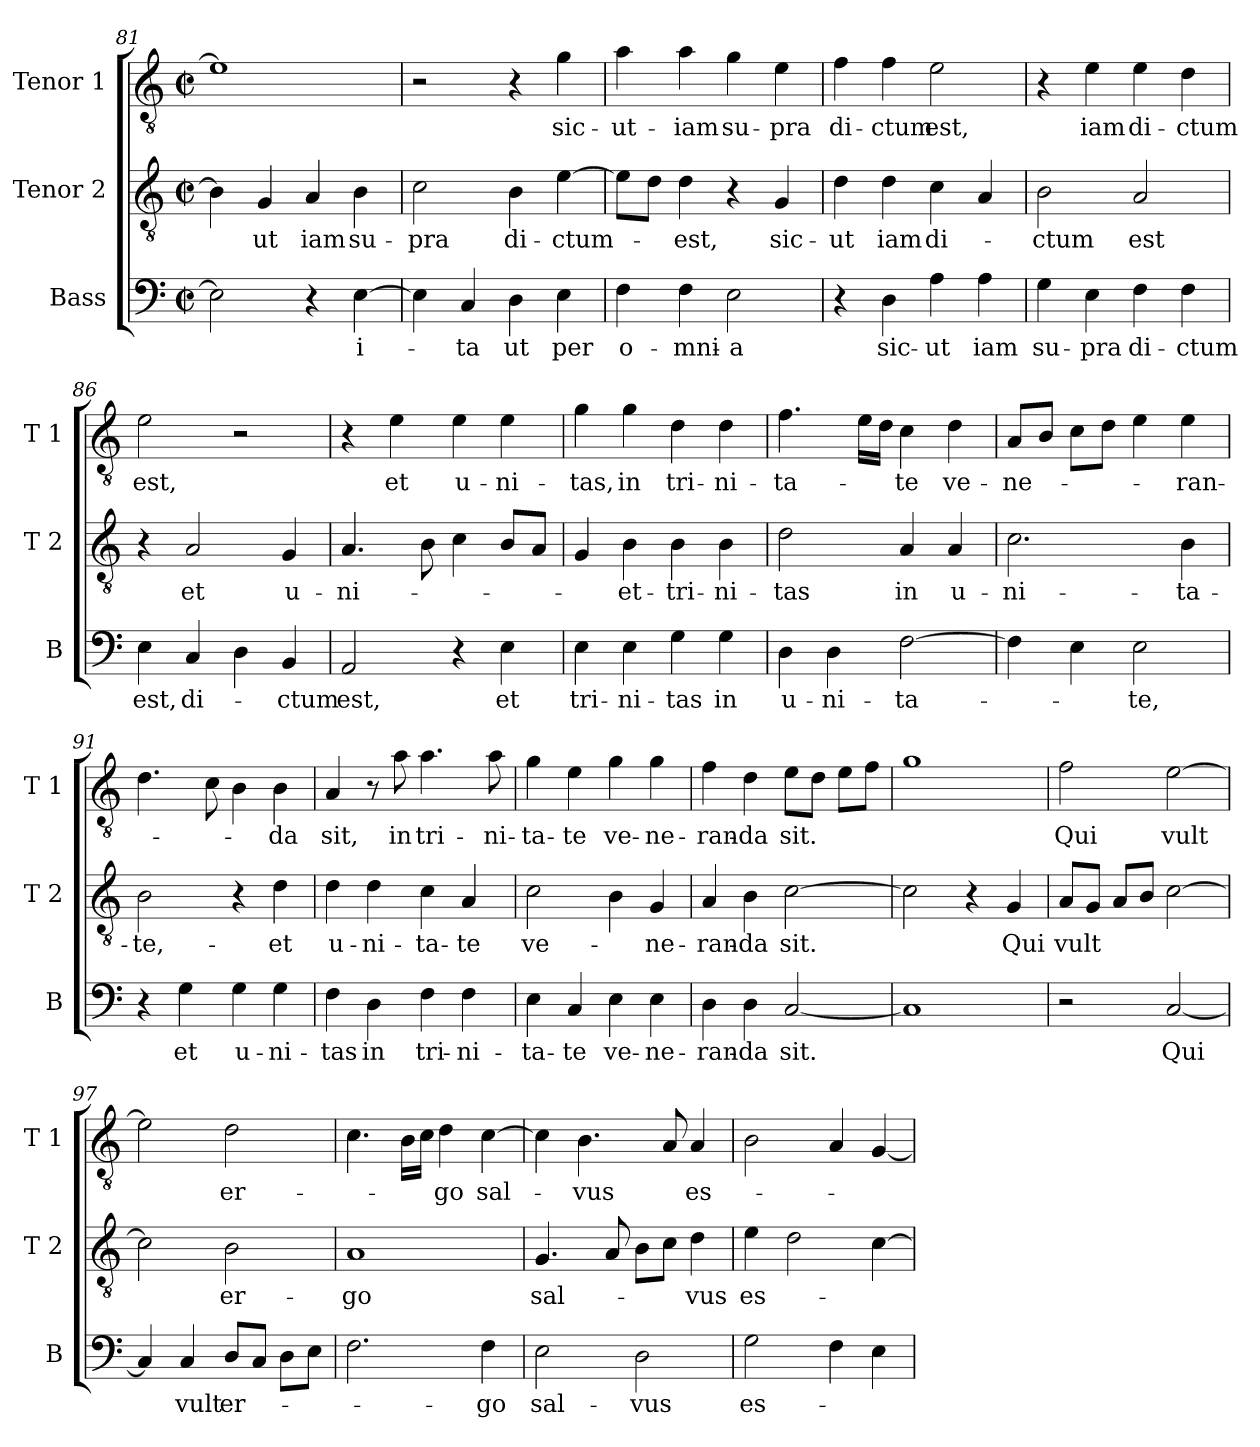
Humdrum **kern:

**kern	**text	**kern	**text	**kern	**text
*part3	*part3	*part2	*part2	*part1	*part1
*staff3	*staff3	*staff2	*staff2	*staff1	*staff1
*I"Bass	*	*I"Tenor 2	*	*I"Tenor 1	*
*I'B	*	*I'T 2	*	*I'T 1	*
*clefF4	*	*clefGv2	*	*clefGv2	*
*k[]	*	*k[]	*	*k[]	*
*C:	*	*C:	*	*C:	*
*M2/2	*	*M2/2	*	*M2/2	*
*met(c|)	*	*met(c|)	*	*met(c|)	*
=81	=81	=81	=81	=81	=81
2E\]	.	4B\]	.	1e]	.
!	!	!	!LO:LY:b	!	!
.	.	4G/	-ut	.	.
!	!	!	!LO:LY:b	!	!
4r	.	4A/	iam	.	.
!	!LO:LY:b	!	!LO:LY:b	!	!
[4E\	i-	4B\	su-	.	.
=82	=82	=82	=82	=82	=82
!	!	!	!LO:LY:b	!	!
4E\]	.	2c\	-pra	2r	.
!	!LO:LY:b	!	!	!	!
4C/	-ta	.	.	.	.
!	!LO:LY:b	!	!LO:LY:b	!	!
4D\	ut	4B\	di-	4r	.
!	!LO:LY:b	!	!LO:LY:b	!	!LO:LY:b
4E\	per	[4e\	-ctum-	4g\	sic-
=83	=83	=83	=83	=83	=83
!	!LO:LY:b	!	!	!	!LO:LY:b
4F\	o-	8e\L]	.	4a\	-ut-
.	.	8d\J	.	.	.
!	!LO:LY:b	!	!LO:LY:b	!	!LO:LY:b
4F\	-mni-	4d\	-est,	4a\	-iam
!	!LO:LY:b	!	!	!	!LO:LY:b
2E\	-a	4r	.	4g\	su-
!	!	!	!LO:LY:b	!	!LO:LY:b
.	.	4G/	sic-	4e\	-pra
=84	=84	=84	=84	=84	=84
!	!	!	!LO:LY:b	!	!LO:LY:b
4r	.	4d\	-ut	4f\	di-
!	!LO:LY:b	!	!LO:LY:b	!	!LO:LY:b
4D\	sic-	4d\	iam	4f\	-ctum
!	!LO:LY:b	!	!LO:LY:b	!	!LO:LY:b
4A\	-ut	4c\	di-	2e\	est,
!	!LO:LY:b	!	!	!	!
4A\	iam	4A/	.	.	.
=85	=85	=85	=85	=85	=85
!	!LO:LY:b	!	!LO:LY:b	!	!
4G\	su-	2B\	-ctum	4r	.
!	!LO:LY:b	!	!	!	!LO:LY:b
4E\	-pra	.	.	4e\	iam
!	!LO:LY:b	!	!LO:LY:b	!	!LO:LY:b
4F\	di-	2A/	est	4e\	di-
!	!LO:LY:b	!	!	!	!LO:LY:b
4F\	-ctum	.	.	4d\	-ctum
!!LO:LB:g=z
=86	=86	=86	=86	=86	=86
!	!LO:LY:b	!	!	!	!LO:LY:b
4E\	est,	4r	.	2e\	est,
!	!LO:LY:b	!	!LO:LY:b	!	!
4C/	di-	2A/	et	.	.
4D\	.	.	.	2r	.
!	!LO:LY:b	!	!LO:LY:b	!	!
4BB/	-ctum	4G/	u-	.	.
=87	=87	=87	=87	=87	=87
!	!LO:LY:b	!	!LO:LY:b	!	!
2AA/	est,	4.A/	-ni-	4r	.
!	!	!	!	!	!LO:LY:b
.	.	.	.	4e\	et
.	.	8B\	.	.	.
!	!	!	!	!	!LO:LY:b
4r	.	4c\	.	4e\	u-
!	!LO:LY:b	!	!	!	!LO:LY:b
4E\	et	8B/L	.	4e\	-ni-
.	.	8A/J	.	.	.
=88	=88	=88	=88	=88	=88
!	!LO:LY:b	!	!	!	!LO:LY:b
4E\	tri-	4G/	.	4g\	-tas,
!	!LO:LY:b	!	!LO:LY:b	!	!LO:LY:b
4E\	-ni-	4B\	-et-	4g\	in
!	!LO:LY:b	!	!LO:LY:b	!	!LO:LY:b
4G\	-tas	4B\	-tri-	4d\	tri-
!	!LO:LY:b	!	!LO:LY:b	!	!LO:LY:b
4G\	in	4B\	-ni-	4d\	-ni-
=89	=89	=89	=89	=89	=89
!	!LO:LY:b	!	!LO:LY:b	!	!LO:LY:b
4D\	u-	2d\	-tas	4.f\	-ta-
!	!LO:LY:b	!	!	!	!
4D\	-ni-	.	.	.	.
.	.	.	.	16e\LL	.
.	.	.	.	16d\JJ	.
!	!LO:LY:b	!	!LO:LY:b	!	!LO:LY:b
[2F\	-ta-	4A/	in	4c\	-te
!	!	!	!LO:LY:b	!	!LO:LY:b
.	.	4A/	u-	4d\	ve-
=90	=90	=90	=90	=90	=90
!	!	!	!LO:LY:b	!	!LO:LY:b
4F\]	.	2.c\	-ni-	8A/L	-ne-
.	.	.	.	8B/J	.
4E\	.	.	.	8c\L	.
.	.	.	.	8d\J	.
!	!LO:LY:b	!	!	!	!
2E\	-te,	.	.	4e\	.
!	!	!	!LO:LY:b	!	!LO:LY:b
.	.	4B\	-ta-	4e\	-ran-
=91	=91	=91	=91	=91	=91
!	!	!	!LO:LY:b	!	!
4r	.	2B\	-te,-	4.d\	.
!	!LO:LY:b	!	!	!	!
4G\	et	.	.	.	.
.	.	.	.	8c\	.
!	!LO:LY:b	!	!	!	!
4G\	u-	4r	.	4B\	.
!	!LO:LY:b	!	!LO:LY:b	!	!LO:LY:b
4G\	-ni-	4d\	-et	4B\	-da
!!LO:PB:g=z
=92	=92	=92	=92	=92	=92
!	!LO:LY:b	!	!LO:LY:b	!	!LO:LY:b
4F\	-tas	4d\	u-	4A/	sit,
!	!LO:LY:b	!	!LO:LY:b	!	!
4D\	in	4d\	-ni-	8r	.
!	!	!	!	!	!LO:LY:b
.	.	.	.	8a\	in
!	!LO:LY:b	!	!LO:LY:b	!	!LO:LY:b
4F\	tri-	4c\	-ta-	4.a\	tri-
!	!LO:LY:b	!	!LO:LY:b	!	!
4F\	-ni-	4A/	-te	.	.
!	!	!	!	!	!LO:LY:b
.	.	.	.	8a\	-ni-
=93	=93	=93	=93	=93	=93
!	!LO:LY:b	!	!LO:LY:b	!	!LO:LY:b
4E\	-ta-	2c\	ve-	4g\	-ta-
!	!LO:LY:b	!	!	!	!LO:LY:b
4C/	-te	.	.	4e\	-te
!	!LO:LY:b	!	!	!	!LO:LY:b
4E\	ve-	4B\	.	4g\	ve-
!	!LO:LY:b	!	!LO:LY:b	!	!LO:LY:b
4E\	-ne-	4G/	-ne-	4g\	-ne-
=94	=94	=94	=94	=94	=94
!	!LO:LY:b	!	!LO:LY:b	!	!LO:LY:b
4D\	-ran-	4A/	-ran-	4f\	-ran-
!	!LO:LY:b	!	!LO:LY:b	!	!LO:LY:b
4D\	-da	4B\	-da	4d\	-da
!	!LO:LY:b	!	!LO:LY:b	!	!LO:LY:b
[2C/	sit.	[2c\	sit.	8e\L	sit.
.	.	.	.	8d\J	.
.	.	.	.	8e\L	.
.	.	.	.	8f\J	.
=95	=95	=95	=95	=95	=95
1C]	.	2c\]	.	1g	.
.	.	4r	.	.	.
!	!	!	!LO:LY:b	!	!
.	.	4G/	Qui	.	.
=96	=96	=96	=96	=96	=96
!	!	!	!LO:LY:b	!	!LO:LY:b
2r	.	8A/L	vult	2f\	Qui
.	.	8G/J	.	.	.
.	.	8A/L	.	.	.
.	.	8B/J	.	.	.
!	!LO:LY:b	!	!	!	!LO:LY:b
[2C/	Qui	[2c\	.	[2e\	vult
=97	=97	=97	=97	=97	=97
4C/]	.	2c\]	.	2e\]	.
!	!LO:LY:b	!	!	!	!
4C/	vult	.	.	.	.
!	!LO:LY:b	!	!LO:LY:b	!	!LO:LY:b
8D/L	er-	2B\	er-	2d\	er-
8C/J	.	.	.	.	.
8D\L	.	.	.	.	.
8E\J	.	.	.	.	.
!!LO:LB:g=z
=98	=98	=98	=98	=98	=98
!	!	!	!LO:LY:b	!	!
2.F\	.	1A	-go	4.c\	.
.	.	.	.	16B\LL	.
.	.	.	.	16c\JJ	.
!	!	!	!	!	!LO:LY:b
.	.	.	.	4d\	-go
!	!LO:LY:b	!	!	!	!LO:LY:b
4F\	-go	.	.	[4c\	sal-
=99	=99	=99	=99	=99	=99
!	!LO:LY:b	!	!LO:LY:b	!	!
2E\	sal-	4.G/	sal-	4c\]	.
!	!	!	!	!	!LO:LY:b
.	.	.	.	4.B\	-vus
.	.	8A/	.	.	.
!	!LO:LY:b	!	!	!	!
2D\	-vus	8B\L	.	.	.
.	.	8c\J	.	8A/	.
!	!	!	!LO:LY:b	!	!LO:LY:b
.	.	4d\	-vus	4A/	es-
=100	=100	=100	=100	=100	=100
!	!LO:LY:b	!	!LO:LY:b	!	!
2G\	es-	4e\	es-	2B\	.
.	.	2d\	.	.	.
4F\	.	.	.	4A/	.
4E\	.	[4c\	.	[4G/	.
=	=	=	=	=	=
*-	*-	*-	*-	*-	*-
